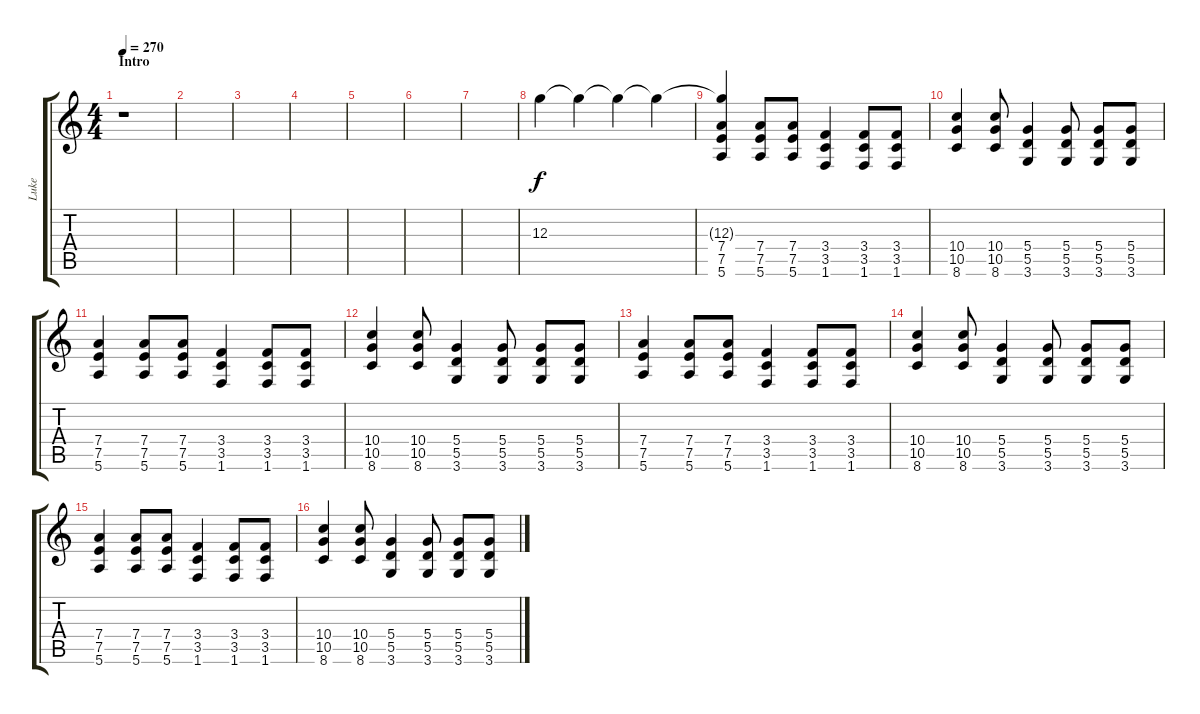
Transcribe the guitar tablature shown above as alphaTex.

\track ("Luke" "Luke") {instrument distortionguitar}
\staff {score tabs}
\tuning (E4 B3 G3 D3 A2 E2) {hide}
\ts (4 4)
\section ("" "Intro")
\tempo 270
\clef g2
\ks c
r.1{dy f instrument distortionguitar} |
|
|
|
|
|
|
12.3.4{instrument guitarharmonics} 12.3{t}.4 12.3{t}.4 12.3{t}.4 |
(12.3{t} 7.4 7.5 5.6).4{instrument distortionguitar} (7.4 7.5 5.6).8 (7.4 7.5 5.6).8 (3.4 3.5 1.6).4 (3.4 3.5 1.6).8 (3.4 3.5 1.6).8 |
(10.4 10.5 8.6).4 (10.4 10.5 8.6).8 (5.4 5.5 3.6).4 (5.4 5.5 3.6).8 (5.4 5.5 3.6).8 (5.4 5.5 3.6).8 |
(7.4 7.5 5.6).4 (7.4 7.5 5.6).8 (7.4 7.5 5.6).8 (3.4 3.5 1.6).4 (3.4 3.5 1.6).8 (3.4 3.5 1.6).8 |
(10.4 10.5 8.6).4 (10.4 10.5 8.6).8 (5.4 5.5 3.6).4 (5.4 5.5 3.6).8 (5.4 5.5 3.6).8 (5.4 5.5 3.6).8 |
(7.4 7.5 5.6).4 (7.4 7.5 5.6).8 (7.4 7.5 5.6).8 (3.4 3.5 1.6).4 (3.4 3.5 1.6).8 (3.4 3.5 1.6).8 |
(10.4 10.5 8.6).4 (10.4 10.5 8.6).8 (5.4 5.5 3.6).4 (5.4 5.5 3.6).8 (5.4 5.5 3.6).8 (5.4 5.5 3.6).8 |
(7.4 7.5 5.6).4 (7.4 7.5 5.6).8 (7.4 7.5 5.6).8 (3.4 3.5 1.6).4 (3.4 3.5 1.6).8 (3.4 3.5 1.6).8 |
(10.4 10.5 8.6).4 (10.4 10.5 8.6).8 (5.4 5.5 3.6).4 (5.4 5.5 3.6).8 (5.4 5.5 3.6).8 (5.4 5.5 3.6).8
